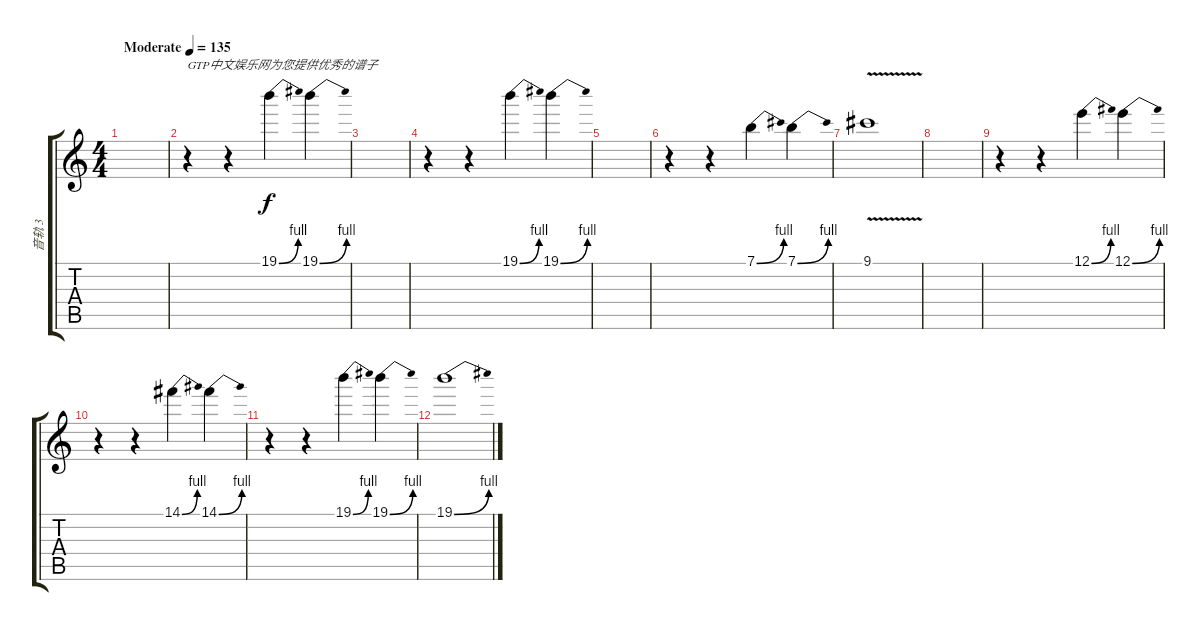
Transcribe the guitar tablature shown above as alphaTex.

\track ("音轨 3" "音轨 3") {instrument overdrivenguitar}
\staff {score tabs}
\tuning (E4 B3 G3 D3 A2 E2) {hide}
\ts (4 4)
\tempo (135 "Moderate")
\clef g2
\ks c
|
r.4{txt "GTP中文娱乐网为您提供优秀的谱子"} r.4 19.1{be (bend 0 0 60 4)}.4 19.1{be (bend 0 0 60 4)}.4 |
|
r.4 r.4 19.1{be (bend 0 0 60 4)}.4 19.1{be (bend 0 0 60 4)}.4 |
|
r.4 r.4 7.1{be (bend 0 0 60 4)}.4 7.1{be (bend 0 0 60 4)}.4 |
9.1{v}.1 |
|
r.4 r.4 12.1{be (bend 0 0 60 4)}.4 12.1{be (bend 0 0 60 4)}.4 |
r.4 r.4 14.1{be (bend 0 0 60 4)}.4 14.1{be (bend 0 0 60 4)}.4 |
r.4 r.4 19.1{be (bend 0 0 60 4)}.4 19.1{be (bend 0 0 60 4)}.4 |
19.1{be (bend 0 0 60 4)}.1
